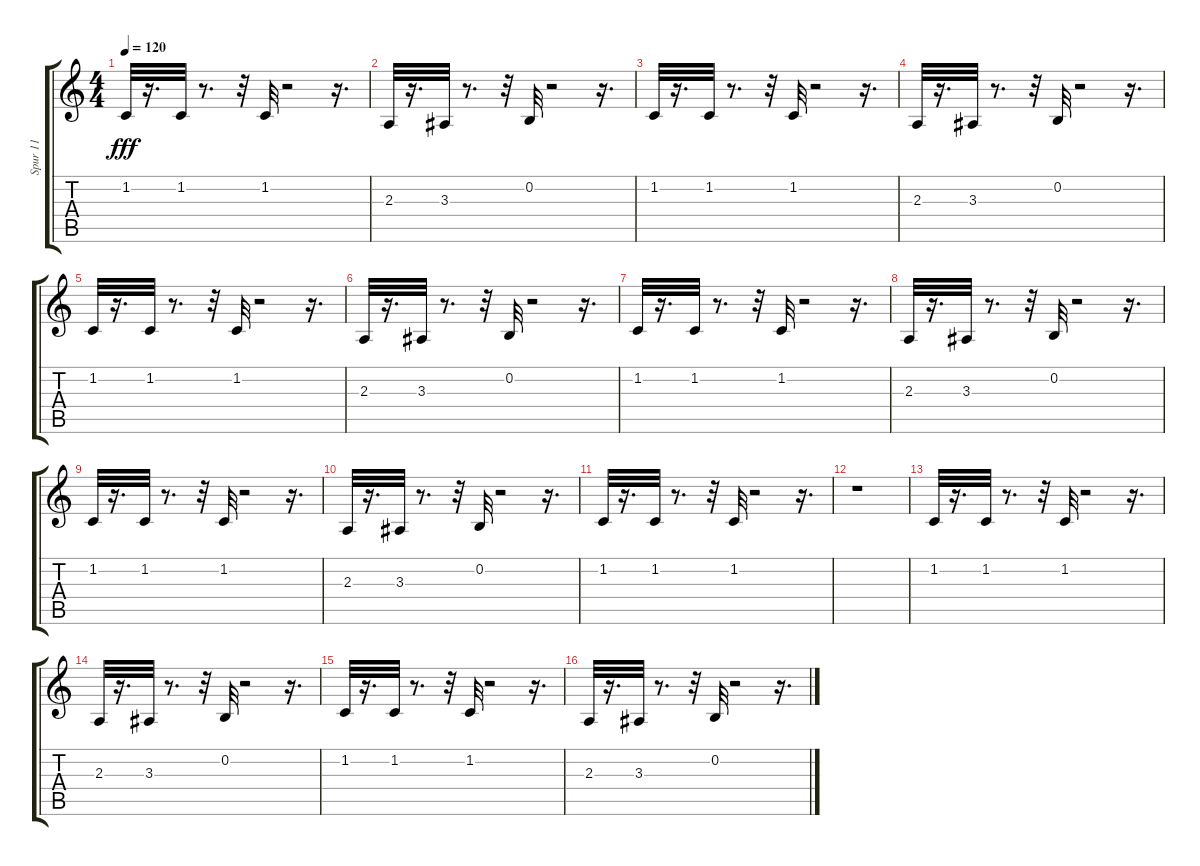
\track ("Spur 11" "Spur 11") {instrument tenorsax}
\staff {score tabs}
\tuning (E4 B3 G3 D3 A2 E2) {hide}
\ts (4 4)
\tempo 120
\clef g2
\ks c
1.2.32{dy fff} r.16{d} 1.2.32 r.8{d} r.32 1.2.32 r.2 r.16{d} |
2.3.32 r.16{d} 3.3.32 r.8{d} r.32 0.2.32 r.2 r.16{d} |
1.2.32 r.16{d} 1.2.32 r.8{d} r.32 1.2.32 r.2 r.16{d} |
2.3.32 r.16{d} 3.3.32 r.8{d} r.32 0.2.32 r.2 r.16{d} |
1.2.32 r.16{d} 1.2.32 r.8{d} r.32 1.2.32 r.2 r.16{d} |
2.3.32 r.16{d} 3.3.32 r.8{d} r.32 0.2.32 r.2 r.16{d} |
1.2.32 r.16{d} 1.2.32 r.8{d} r.32 1.2.32 r.2 r.16{d} |
2.3.32 r.16{d} 3.3.32 r.8{d} r.32 0.2.32 r.2 r.16{d} |
1.2.32 r.16{d} 1.2.32 r.8{d} r.32 1.2.32 r.2 r.16{d} |
2.3.32 r.16{d} 3.3.32 r.8{d} r.32 0.2.32 r.2 r.16{d} |
1.2.32 r.16{d} 1.2.32 r.8{d} r.32 1.2.32 r.2 r.16{d} |
r.1 |
1.2.32 r.16{d} 1.2.32 r.8{d} r.32 1.2.32 r.2 r.16{d} |
2.3.32 r.16{d} 3.3.32 r.8{d} r.32 0.2.32 r.2 r.16{d} |
1.2.32 r.16{d} 1.2.32 r.8{d} r.32 1.2.32 r.2 r.16{d} |
2.3.32 r.16{d} 3.3.32 r.8{d} r.32 0.2.32 r.2 r.16{d}
